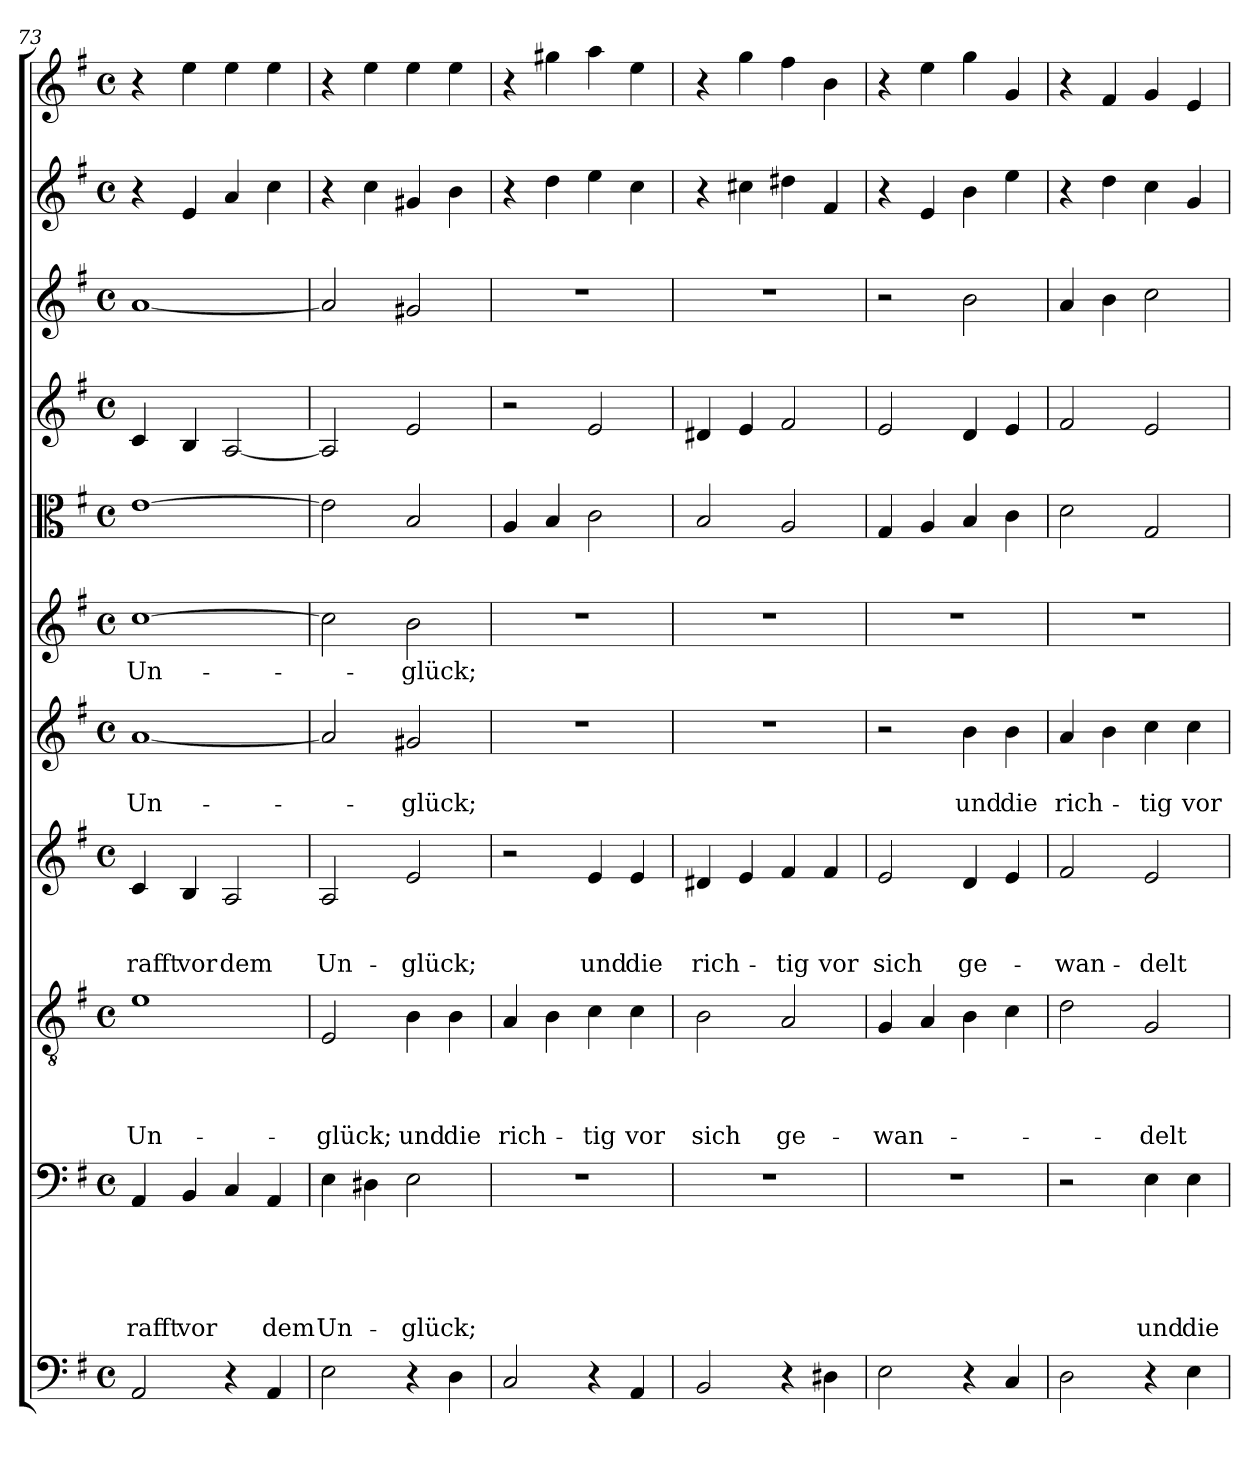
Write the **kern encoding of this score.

**kern	**kern	**text	**text	**text	**text	**text	**kern	**text	**text	**text	**text	**kern	**text	**text	**text	**kern	**text	**text	**kern	**text	**kern	**kern	**kern	**kern	**kern
*part11	*part10	*part10	*part10	*part10	*part10	*part10	*part9	*part9	*part9	*part9	*part9	*part8	*part8	*part8	*part8	*part7	*part7	*part7	*part6	*part6	*part5	*part4	*part3	*part2	*part1
*staff11	*staff10	*staff10	*staff10	*staff10	*staff10	*staff10	*staff9	*staff9	*staff9	*staff9	*staff9	*staff8	*staff8	*staff8	*staff8	*staff7	*staff7	*staff7	*staff6	*staff6	*staff5	*staff4	*staff3	*staff2	*staff1
*clefF4	*clefF4	*	*	*	*	*	*clefGv2	*	*	*	*	*clefG2	*	*	*	*clefG2	*	*	*clefG2	*	*clefC3	*clefG2	*clefG2	*clefG2	*clefG2
*k[f#]	*k[f#]	*	*	*	*	*	*k[f#]	*	*	*	*	*k[f#]	*	*	*	*k[f#]	*	*	*k[f#]	*	*k[f#]	*k[f#]	*k[f#]	*k[f#]	*k[f#]
*e:	*e:	*	*	*	*	*	*e:	*	*	*	*	*e:	*	*	*	*e:	*	*	*e:	*	*e:	*e:	*e:	*e:	*e:
*M4/4	*M4/4	*	*	*	*	*	*M4/4	*	*	*	*	*M4/4	*	*	*	*M4/4	*	*	*M4/4	*	*M4/4	*M4/4	*M4/4	*M4/4	*M4/4
*met(c)	*met(c)	*	*	*	*	*	*met(c)	*	*	*	*	*met(c)	*	*	*	*met(c)	*	*	*met(c)	*	*met(c)	*met(c)	*met(c)	*met(c)	*met(c)
=73	=73	=73	=73	=73	=73	=73	=73	=73	=73	=73	=73	=73	=73	=73	=73	=73	=73	=73	=73	=73	=73	=73	=73	=73	=73
!	!	!	!	!	!	!LO:LY:b	!	!	!	!	!LO:LY:b	!	!	!	!LO:LY:b	!	!	!LO:LY:b	!	!LO:LY:b	!	!	!	!	!
2AA/	4AA/	.	.	.	.	-rafft	1e	.	.	.	Un-	4c/	.	.	-rafft	[1a	.	Un-	[1cc	Un-	[1e	4c/	[1a	4r	4r
!	!	!	!	!	!	!LO:LY:b	!	!	!	!	!	!	!	!	!LO:LY:b	!	!	!	!	!	!	!	!	!	!
.	4BB/	.	.	.	.	vor	.	.	.	.	.	4B/	.	.	vor	.	.	.	.	.	.	4B/	.	4e/	4ee\
!	!	!	!	!	!	!	!	!	!	!	!	!	!	!	!LO:LY:b	!	!	!	!	!	!	!	!	!	!
4r	4C/	.	.	.	.	.	.	.	.	.	.	2A/	.	.	dem	.	.	.	.	.	.	[2A/	.	4a/	4ee\
!	!	!	!	!	!	!LO:LY:b	!	!	!	!	!	!	!	!	!	!	!	!	!	!	!	!	!	!	!
4AA/	4AA/	.	.	.	.	dem	.	.	.	.	.	.	.	.	.	.	.	.	.	.	.	.	.	4cc\	4ee\
=74	=74	=74	=74	=74	=74	=74	=74	=74	=74	=74	=74	=74	=74	=74	=74	=74	=74	=74	=74	=74	=74	=74	=74	=74	=74
!	!	!	!	!	!	!LO:LY:b	!	!	!	!	!LO:LY:b	!	!	!	!LO:LY:b	!	!	!	!	!	!	!	!	!	!
2E\	4E\	.	.	.	.	Un-	2E/	.	.	.	-glück;	2A/	.	.	Un-	2a/]	.	.	2cc\]	.	2e\]	2A/]	2a/]	4r	4r
.	4D#X\	.	.	.	.	.	.	.	.	.	.	.	.	.	.	.	.	.	.	.	.	.	.	4cc\	4ee\
!	!	!	!	!	!	!LO:LY:b	!	!	!	!	!LO:LY:b	!	!	!	!LO:LY:b	!	!	!LO:LY:b	!	!LO:LY:b	!	!	!	!	!
4r	2E\	.	.	.	.	-glück;	4B\	.	.	.	und	2e/	.	.	-glück;	2g#X/	.	-glück;	2b\	-glück;	2B/	2e/	2g#X/	4g#X/	4ee\
!	!	!	!	!	!	!	!	!	!	!	!LO:LY:b	!	!	!	!	!	!	!	!	!	!	!	!	!	!
4D\	.	.	.	.	.	.	4B\	.	.	.	die	.	.	.	.	.	.	.	.	.	.	.	.	4b\	4ee\
=75	=75	=75	=75	=75	=75	=75	=75	=75	=75	=75	=75	=75	=75	=75	=75	=75	=75	=75	=75	=75	=75	=75	=75	=75	=75
!	!	!	!	!	!	!	!	!	!	!	!LO:LY:b	!	!	!	!	!	!	!	!	!	!	!	!	!	!
2C/	1r	.	.	.	.	.	4A/	.	.	.	rich-	2r	.	.	.	1r	.	.	1r	.	4A/	2r	1r	4r	4r
.	.	.	.	.	.	.	4B\	.	.	.	.	.	.	.	.	.	.	.	.	.	4B/	.	.	4dd\	4gg#X\
!	!	!	!	!	!	!	!	!	!	!	!LO:LY:b	!	!	!	!LO:LY:b	!	!	!	!	!	!	!	!	!	!
4r	.	.	.	.	.	.	4c\	.	.	.	-tig	4e/	.	.	und	.	.	.	.	.	2c\	2e/	.	4ee\	4aa\
!	!	!	!	!	!	!	!	!	!	!	!LO:LY:b	!	!	!	!LO:LY:b	!	!	!	!	!	!	!	!	!	!
4AA/	.	.	.	.	.	.	4c\	.	.	.	vor	4e/	.	.	die	.	.	.	.	.	.	.	.	4cc\	4ee\
=76	=76	=76	=76	=76	=76	=76	=76	=76	=76	=76	=76	=76	=76	=76	=76	=76	=76	=76	=76	=76	=76	=76	=76	=76	=76
!	!	!	!	!	!	!	!	!	!	!	!LO:LY:b	!	!	!	!LO:LY:b	!	!	!	!	!	!	!	!	!	!
2BB/	1r	.	.	.	.	.	2B\	.	.	.	sich	4d#X/	.	.	rich-	1r	.	.	1r	.	2B/	4d#X/	1r	4r	4r
.	.	.	.	.	.	.	.	.	.	.	.	4e/	.	.	.	.	.	.	.	.	.	4e/	.	4cc#X\	4gg\
!	!	!	!	!	!	!	!	!	!	!	!LO:LY:b	!	!	!	!LO:LY:b	!	!	!	!	!	!	!	!	!	!
4r	.	.	.	.	.	.	2A/	.	.	.	ge-	4f#/	.	.	-tig	.	.	.	.	.	2A/	2f#/	.	4dd#X\	4ff#\
!	!	!	!	!	!	!	!	!	!	!	!	!	!	!	!LO:LY:b	!	!	!	!	!	!	!	!	!	!
4D#X\	.	.	.	.	.	.	.	.	.	.	.	4f#/	.	.	vor	.	.	.	.	.	.	.	.	4f#/	4b\
=77	=77	=77	=77	=77	=77	=77	=77	=77	=77	=77	=77	=77	=77	=77	=77	=77	=77	=77	=77	=77	=77	=77	=77	=77	=77
!	!	!	!	!	!	!	!	!	!	!	!LO:LY:b	!	!	!	!LO:LY:b	!	!	!	!	!	!	!	!	!	!
2E\	1r	.	.	.	.	.	4G/	.	.	.	-wan-	2e/	.	.	sich	2r	.	.	1r	.	4G/	2e/	2r	4r	4r
.	.	.	.	.	.	.	4A/	.	.	.	.	.	.	.	.	.	.	.	.	.	4A/	.	.	4e/	4ee\
!	!	!	!	!	!	!	!	!	!	!	!	!	!	!	!LO:LY:b	!	!	!LO:LY:b	!	!	!	!	!	!	!
4r	.	.	.	.	.	.	4B\	.	.	.	.	4d/	.	.	ge-	4b\	.	und	.	.	4B/	4d/	2b\	4b\	4gg\
!	!	!	!	!	!	!	!	!	!	!	!	!	!	!	!	!	!	!LO:LY:b	!	!	!	!	!	!	!
4C/	.	.	.	.	.	.	4c\	.	.	.	.	4e/	.	.	.	4b\	.	die	.	.	4c\	4e/	.	4ee\	4g/
=78	=78	=78	=78	=78	=78	=78	=78	=78	=78	=78	=78	=78	=78	=78	=78	=78	=78	=78	=78	=78	=78	=78	=78	=78	=78
!	!	!	!	!	!	!	!	!	!	!	!	!	!	!	!LO:LY:b	!	!	!LO:LY:b	!	!	!	!	!	!	!
2D\	2r	.	.	.	.	.	2d\	.	.	.	.	2f#/	.	.	-wan-	4a/	.	rich-	1r	.	2d\	2f#/	4a/	4r	4r
.	.	.	.	.	.	.	.	.	.	.	.	.	.	.	.	4b\	.	.	.	.	.	.	4b\	4dd\	4f#/
!	!	!	!	!	!	!LO:LY:b	!	!	!	!	!LO:LY:b	!	!	!	!LO:LY:b	!	!	!LO:LY:b	!	!	!	!	!	!	!
4r	4E\	.	.	.	.	und	2G/	.	.	.	-delt	2e/	.	.	-delt	4cc\	.	-tig	.	.	2G/	2e/	2cc\	4cc\	4g/
!	!	!	!	!	!	!LO:LY:b	!	!	!	!	!	!	!	!	!	!	!	!LO:LY:b	!	!	!	!	!	!	!
4E\	4E\	.	.	.	.	die	.	.	.	.	.	.	.	.	.	4cc\	.	vor	.	.	.	.	.	4g/	4e/
=	=	=	=	=	=	=	=	=	=	=	=	=	=	=	=	=	=	=	=	=	=	=	=	=	=
*-	*-	*-	*-	*-	*-	*-	*-	*-	*-	*-	*-	*-	*-	*-	*-	*-	*-	*-	*-	*-	*-	*-	*-	*-	*-
